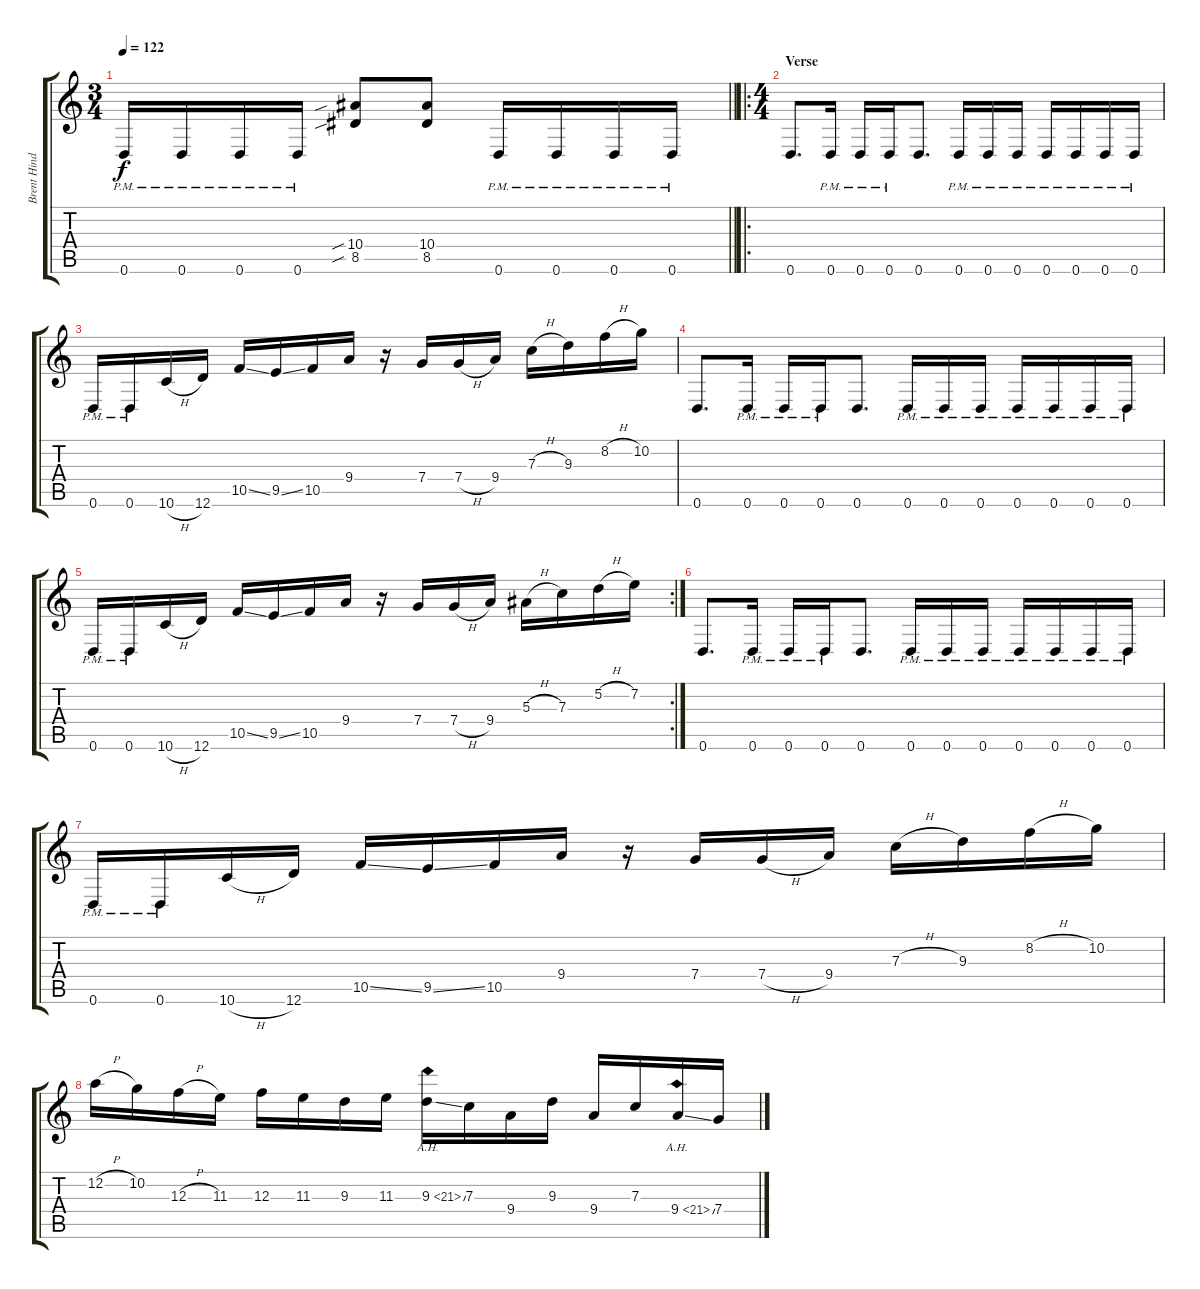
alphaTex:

\track ("Brent Hinds" "Brent Hind") {instrument overdrivenguitar}
\staff {score tabs}
\tuning (D4 A3 F3 C3 G2 D2) {hide}
\ts (3 4)
\tempo 122
\clef g2
\barLineRight lightlight
\ks c
0.6{pm}.16{dy f} 0.6{pm}.16 0.6{pm}.16 0.6{pm}.16 (10.4{sib} 8.5{sib}).8 (10.4 8.5).8 0.6{pm}.16 0.6{pm}.16 0.6{pm}.16 0.6{pm}.16 |
\ro
\ts (4 4)
\section ("" "Verse")
0.6.8{d} 0.6{pm}.16 0.6{pm}.16 0.6{pm}.16 0.6.8{d} 0.6{pm}.16 0.6{pm}.16 0.6{pm}.16 0.6{pm}.16 0.6{pm}.16 0.6{pm}.16 0.6{pm}.16 |
0.6{pm}.16 0.6{pm}.16 10.6{h}.16 12.6.16 10.5{ss}.16 9.5{ss}.16 10.5.16 9.4.16 r.16 7.4.16 7.4{h}.16 9.4.16 7.3{h}.16 9.3.16 8.2{h}.16 10.2.16 |
0.6.8{d} 0.6{pm}.16 0.6{pm}.16 0.6{pm}.16 0.6.8{d} 0.6{pm}.16 0.6{pm}.16 0.6{pm}.16 0.6{pm}.16 0.6{pm}.16 0.6{pm}.16 0.6{pm}.16 |
\rc 2
0.6{pm}.16 0.6{pm}.16 10.6{h}.16 12.6.16 10.5{ss}.16 9.5{ss}.16 10.5.16 9.4.16 r.16 7.4.16 7.4{h}.16 9.4.16 5.3{h}.16 7.3.16 5.2{h}.16 7.2.16 |
0.6.8{d} 0.6{pm}.16 0.6{pm}.16 0.6{pm}.16 0.6.8{d} 0.6{pm}.16 0.6{pm}.16 0.6{pm}.16 0.6{pm}.16 0.6{pm}.16 0.6{pm}.16 0.6{pm}.16 |
0.6{pm}.16 0.6{pm}.16 10.6{h}.16 12.6.16 10.5{ss}.16 9.5{ss}.16 10.5.16 9.4.16 r.16 7.4.16 7.4{h}.16 9.4.16 7.3{h}.16 9.3.16 8.2{h}.16 10.2.16 |
12.2{h}.16 10.2.16 12.3{h}.16 11.3.16 12.3.16 11.3.16 9.3.16 11.3.16 9.3{ah 12 ss}.16 7.3.16 9.4.16 9.3.16 9.4.16 7.3.16 9.4{ah 12 ss}.16 7.4.16
